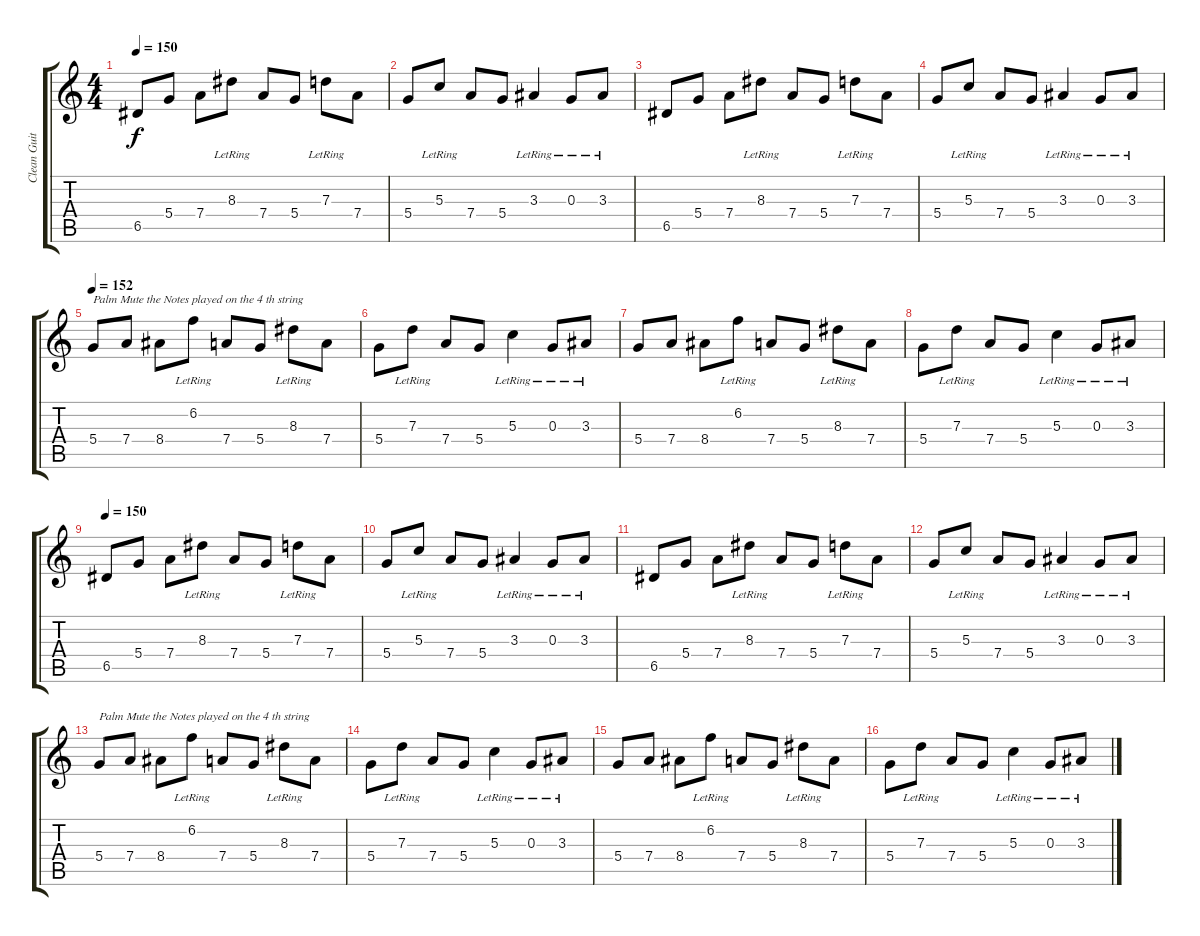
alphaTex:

\track ("Clean Guitar" "Clean Guit") {instrument electricguitarmuted}
\staff {score tabs}
\tuning (E4 B3 G3 D3 A2 E2) {hide}
\ts (4 4)
\tempo 150
\clef g2
\ks c
6.5.8{dy f} 5.4.8 7.4.8 8.3{lr}.8 7.4.8 5.4.8 7.3{lr}.8 7.4.8 |
5.4.8 5.3{lr}.8 7.4.8 5.4.8 3.3{lr}.4 0.3{lr}.8 3.3{lr}.8 |
6.5.8 5.4.8 7.4.8 8.3{lr}.8 7.4.8 5.4.8 7.3{lr}.8 7.4.8 |
5.4.8 5.3{lr}.8 7.4.8 5.4.8 3.3{lr}.4 0.3{lr}.8 3.3{lr}.8 |
\tempo 152
5.4.8{txt "Palm Mute the Notes played on the 4 th string"} 7.4.8 8.4.8 6.2{lr}.8 7.4.8 5.4.8 8.3{lr}.8 7.4.8 |
5.4.8 7.3{lr}.8 7.4.8 5.4.8 5.3{lr}.4 0.3{lr}.8 3.3{lr}.8 |
5.4.8 7.4.8 8.4.8 6.2{lr}.8 7.4.8 5.4.8 8.3{lr}.8 7.4.8 |
5.4.8 7.3{lr}.8 7.4.8 5.4.8 5.3{lr}.4 0.3{lr}.8 3.3{lr}.8 |
\tempo 150
6.5.8 5.4.8 7.4.8 8.3{lr}.8 7.4.8 5.4.8 7.3{lr}.8 7.4.8 |
5.4.8 5.3{lr}.8 7.4.8 5.4.8 3.3{lr}.4 0.3{lr}.8 3.3{lr}.8 |
6.5.8 5.4.8 7.4.8 8.3{lr}.8 7.4.8 5.4.8 7.3{lr}.8 7.4.8 |
5.4.8 5.3{lr}.8 7.4.8 5.4.8 3.3{lr}.4 0.3{lr}.8 3.3{lr}.8 |
5.4.8{txt "Palm Mute the Notes played on the 4 th string"} 7.4.8 8.4.8 6.2{lr}.8 7.4.8 5.4.8 8.3{lr}.8 7.4.8 |
5.4.8 7.3{lr}.8 7.4.8 5.4.8 5.3{lr}.4 0.3{lr}.8 3.3{lr}.8 |
5.4.8 7.4.8 8.4.8 6.2{lr}.8 7.4.8 5.4.8 8.3{lr}.8 7.4.8 |
5.4.8 7.3{lr}.8 7.4.8 5.4.8 5.3{lr}.4 0.3{lr}.8 3.3{lr}.8
